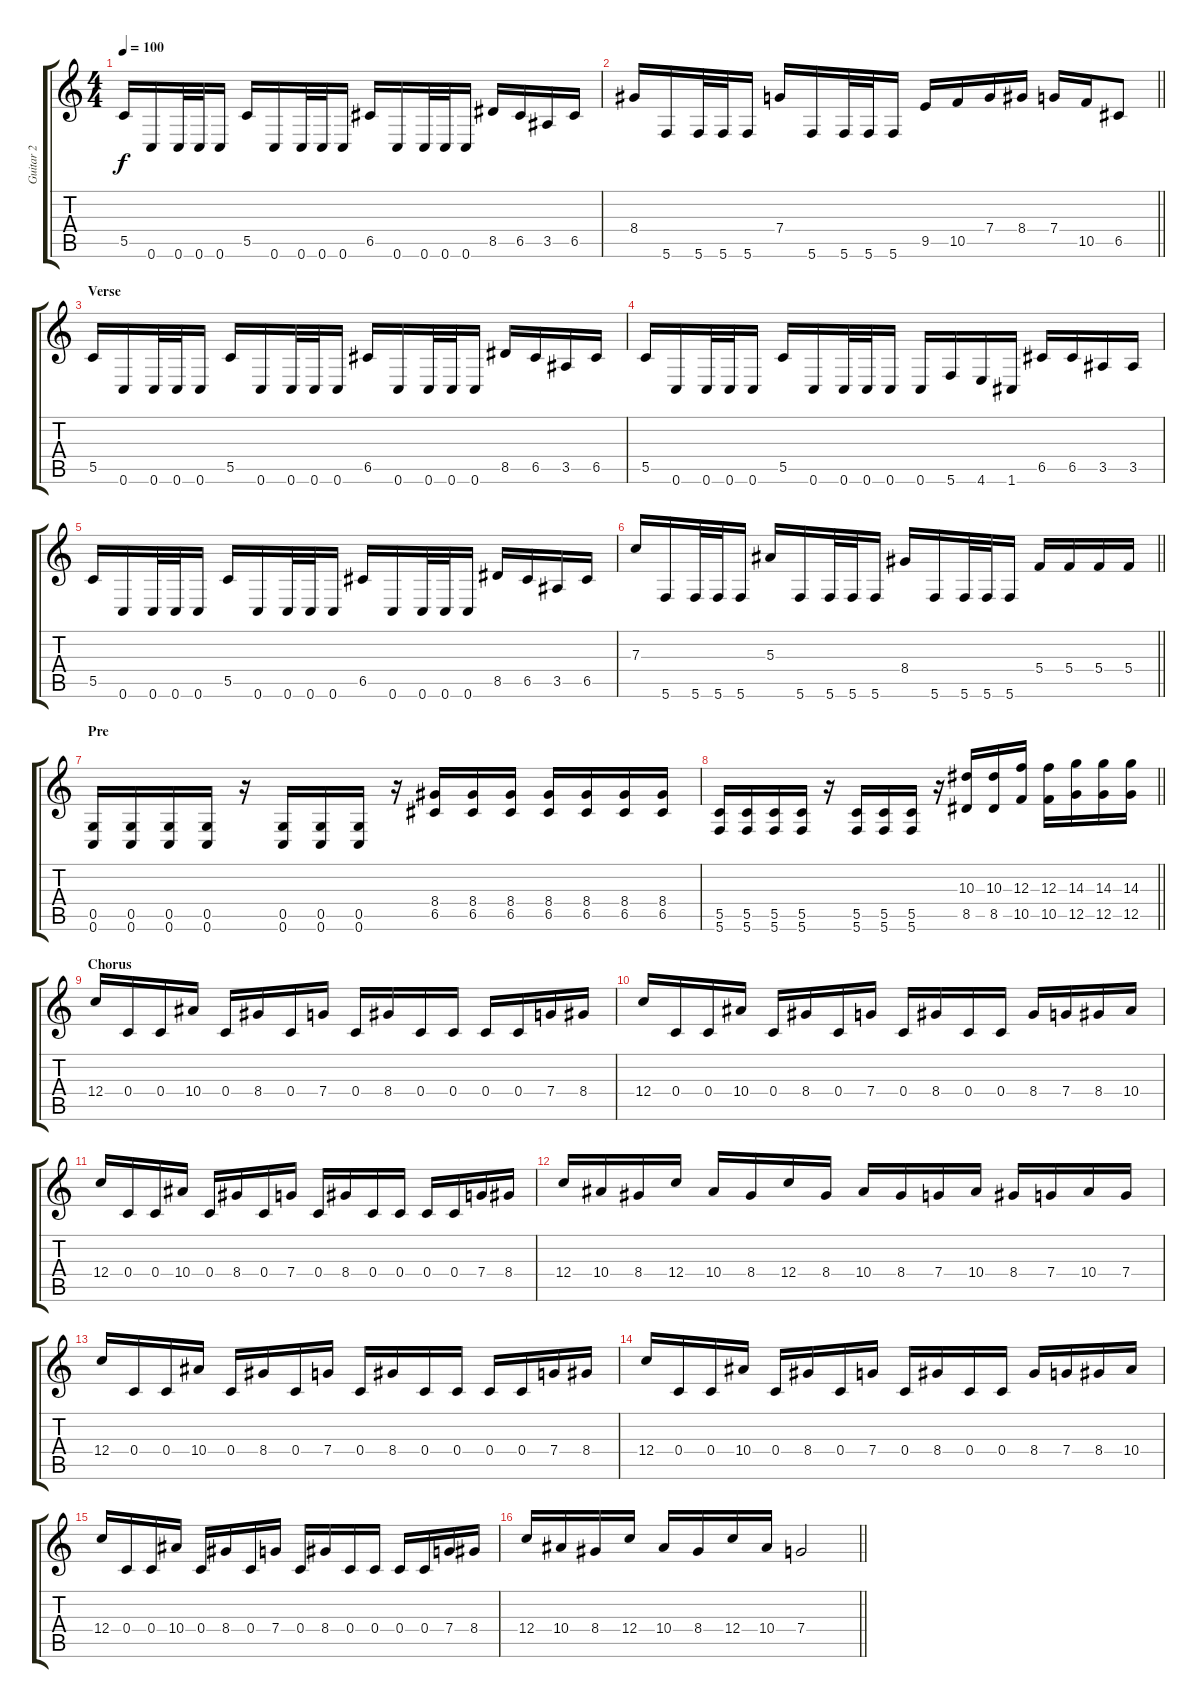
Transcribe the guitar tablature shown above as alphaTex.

\track ("Guitar 2" "Guitar 2") {instrument distortionguitar}
\staff {score tabs}
\tuning (D4 A3 F3 C3 G2 C2) {hide}
\ts (4 4)
\tempo 100
\clef g2
\ks c
5.5.16{dy f} 0.6.16 0.6.32 0.6.32 0.6.16 5.5.16 0.6.16 0.6.32 0.6.32 0.6.16 6.5.16 0.6.16 0.6.32 0.6.32 0.6.16 8.5.16 6.5.16 3.5.16 6.5.16 |
\barLineRight lightlight
8.4.16 5.6.16 5.6.32 5.6.32 5.6.16 7.4.16 5.6.16 5.6.32 5.6.32 5.6.16 9.5.16 10.5.16 7.4.16 8.4.16 7.4.16 10.5.16 6.5.8 |
\section ("" "Verse")
5.5.16 0.6.16 0.6.32 0.6.32 0.6.16 5.5.16 0.6.16 0.6.32 0.6.32 0.6.16 6.5.16 0.6.16 0.6.32 0.6.32 0.6.16 8.5.16 6.5.16 3.5.16 6.5.16 |
5.5.16 0.6.16 0.6.32 0.6.32 0.6.16 5.5.16 0.6.16 0.6.32 0.6.32 0.6.16 0.6.16 5.6.16 4.6.16 1.6.16 6.5.16 6.5.16 3.5.16 3.5.16 |
5.5.16 0.6.16 0.6.32 0.6.32 0.6.16 5.5.16 0.6.16 0.6.32 0.6.32 0.6.16 6.5.16 0.6.16 0.6.32 0.6.32 0.6.16 8.5.16 6.5.16 3.5.16 6.5.16 |
\barLineRight lightlight
7.3.16 5.6.16 5.6.32 5.6.32 5.6.16 5.3.16 5.6.16 5.6.32 5.6.32 5.6.16 8.4.16 5.6.16 5.6.32 5.6.32 5.6.16 5.4.16 5.4.16 5.4.16 5.4.16 |
\section ("" "Pre")
(0.5 0.6).16 (0.5 0.6).16 (0.5 0.6).16 (0.5 0.6).16 r.16 (0.5 0.6).16 (0.5 0.6).16 (0.5 0.6).16 r.16 (8.4 6.5).16 (8.4 6.5).16 (8.4 6.5).16 (8.4 6.5).16 (8.4 6.5).16 (8.4 6.5).16 (8.4 6.5).16 |
\barLineRight lightlight
(5.5 5.6).16 (5.5 5.6).16 (5.5 5.6).16 (5.5 5.6).16 r.16 (5.5 5.6).16 (5.5 5.6).16 (5.5 5.6).16 r.16 (10.3 8.5).16 (10.3 8.5).16 (12.3 10.5).16 (12.3 10.5).16 (14.3 12.5).16 (14.3 12.5).16 (14.3 12.5).16 |
\section ("" "Chorus")
12.4.16 0.4.16 0.4.16 10.4.16 0.4.16 8.4.16 0.4.16 7.4.16 0.4.16 8.4.16 0.4.16 0.4.16 0.4.16 0.4.16 7.4.16 8.4.16 |
12.4.16 0.4.16 0.4.16 10.4.16 0.4.16 8.4.16 0.4.16 7.4.16 0.4.16 8.4.16 0.4.16 0.4.16 8.4.16 7.4.16 8.4.16 10.4.16 |
12.4.16 0.4.16 0.4.16 10.4.16 0.4.16 8.4.16 0.4.16 7.4.16 0.4.16 8.4.16 0.4.16 0.4.16 0.4.16 0.4.16 7.4.16 8.4.16 |
12.4.16 10.4.16 8.4.16 12.4.16 10.4.16 8.4.16 12.4.16 8.4.16 10.4.16 8.4.16 7.4.16 10.4.16 8.4.16 7.4.16 10.4.16 7.4.16 |
12.4.16 0.4.16 0.4.16 10.4.16 0.4.16 8.4.16 0.4.16 7.4.16 0.4.16 8.4.16 0.4.16 0.4.16 0.4.16 0.4.16 7.4.16 8.4.16 |
12.4.16 0.4.16 0.4.16 10.4.16 0.4.16 8.4.16 0.4.16 7.4.16 0.4.16 8.4.16 0.4.16 0.4.16 8.4.16 7.4.16 8.4.16 10.4.16 |
12.4.16 0.4.16 0.4.16 10.4.16 0.4.16 8.4.16 0.4.16 7.4.16 0.4.16 8.4.16 0.4.16 0.4.16 0.4.16 0.4.16 7.4.16 8.4.16 |
\barLineRight lightlight
12.4.16 10.4.16 8.4.16 12.4.16 10.4.16 8.4.16 12.4.16 10.4.16 7.4.2
